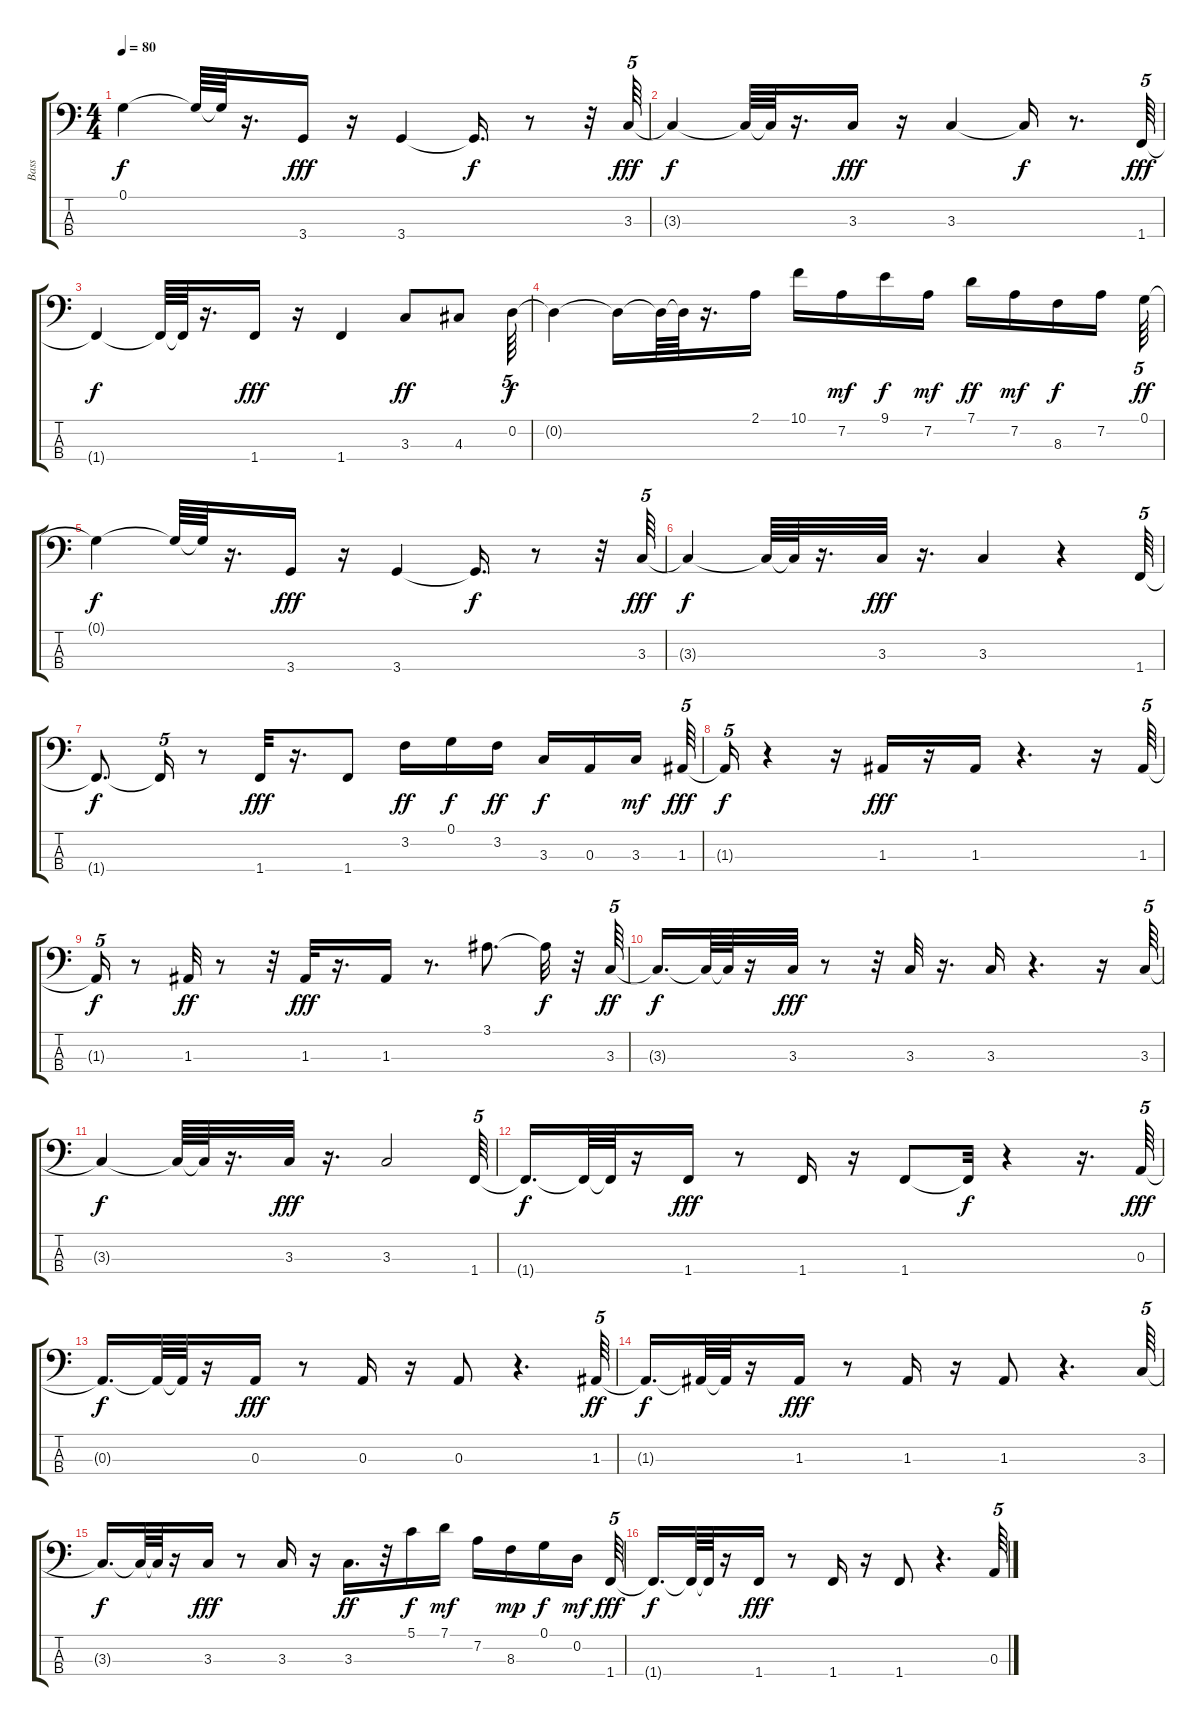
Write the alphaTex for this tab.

\track ("Bass" "Bass") {instrument synthbass2}
\staff {score tabs}
\tuning (G2 D2 A1 E1) {hide}
\ts (4 4)
\tempo 80
\clef f4
\ks c
0.1{t}.4{dy f} 0.1{t}.64 0.1{t}.64 r.16{d} 3.4.16{dy fff} r.16 3.4.4 3.4{t}.16{d dy f} r.8 r.32 3.3.64{tu (5 4) dy fff} |
3.3{t}.4{dy f} 3.3{t}.64 3.3{t}.64 r.16{d} 3.3.16{dy fff} r.16 3.3.4 3.3{t}.16{dy f} r.8{d} 1.4.64{tu (5 4) dy fff} |
1.4{t}.4{dy f} 1.4{t}.64 1.4{t}.64 r.16{d} 1.4.16{dy fff} r.16 1.4.4 3.3.8{dy ff} 4.3.8 0.2.64{tu (5 4) dy f} |
0.2{t}.4 0.2{t}.16 0.2{t}.64 0.2{t}.64 r.16{d} 2.1.16 10.1.16 7.2.16{dy mf} 9.1.16{dy f} 7.2.16{dy mf} 7.1.16{dy ff} 7.2.16{dy mf} 8.3.16{dy f} 7.2.16 0.1.64{tu (5 4) dy ff} |
0.1{t}.4{dy f} 0.1{t}.64 0.1{t}.64 r.16{d} 3.4.16{dy fff} r.16 3.4.4 3.4{t}.16{d dy f} r.8 r.32 3.3.64{tu (5 4) dy fff} |
3.3{t}.4{dy f} 3.3{t}.64 3.3{t}.64 r.16{d} 3.3.32{dy fff} r.16{d} 3.3.4 r.4 1.4.64{tu (5 4)} |
1.4{t}.8{d dy f} 1.4{t}.16{tu (5 4)} r.8 1.4.32{dy fff} r.16{d} 1.4.8 3.2.16{dy ff} 0.1.16{dy f} 3.2.16{dy ff} 3.3.16{dy f} 0.3.16 3.3.16{dy mf beam splitsecondary} 1.3.64{tu (5 4) dy fff} |
1.3{t}.16{tu (5 4) dy f} r.4 r.16 1.3.16{dy fff} r.16 1.3.16 r.4{d} r.16 1.3.64{tu (5 4)} |
1.3{t}.16{tu (5 4) dy f} r.8 1.3.32{dy ff} r.8 r.32 1.3.32{dy fff} r.16{d} 1.3.16 r.8{d} 3.1.8{d} 3.1{t}.32{dy f} r.32 3.3.64{tu (5 4) dy ff} |
3.3{t}.16{d dy f} 3.3{t}.64 3.3{t}.64 r.16 3.3.32{dy fff} r.8 r.32 3.3.32 r.16{d} 3.3.16 r.4{d} r.16 3.3.64{tu (5 4)} |
3.3{t}.4{dy f} 3.3{t}.64 3.3{t}.64 r.16{d} 3.3.32{dy fff} r.16{d} 3.3.2 1.4.64{tu (5 4)} |
1.4{t}.16{d dy f} 1.4{t}.64 1.4{t}.64 r.16 1.4.16{dy fff} r.8 1.4.16 r.16 1.4.8 1.4{t}.32{dy f} r.4 r.16{d} 0.3.64{tu (5 4) dy fff} |
0.3{t}.16{d dy f} 0.3{t}.64 0.3{t}.64 r.16 0.3.16{dy fff} r.8 0.3.16 r.16 0.3.8 r.4{d} 1.3.64{tu (5 4) dy ff} |
1.3{t}.16{d dy f} 1.3{t}.64 1.3{t}.64 r.16 1.3.16{dy fff} r.8 1.3.16 r.16 1.3.8 r.4{d} 3.3.64{tu (5 4)} |
3.3{t}.16{d dy f} 3.3{t}.64 3.3{t}.64 r.16 3.3.16{dy fff} r.8 3.3.16 r.16 3.3.16{d dy ff} r.32 5.1.16{dy f} 7.1.16{dy mf} 7.2.16 8.3.16{dy mp} 0.1.16{dy f} 0.2.16{dy mf} 1.4.64{tu (5 4) dy fff} |
1.4{t}.16{d dy f} 1.4{t}.64 1.4{t}.64 r.16 1.4.16{dy fff} r.8 1.4.16 r.16 1.4.8 r.4{d} 0.3.64{tu (5 4)}
